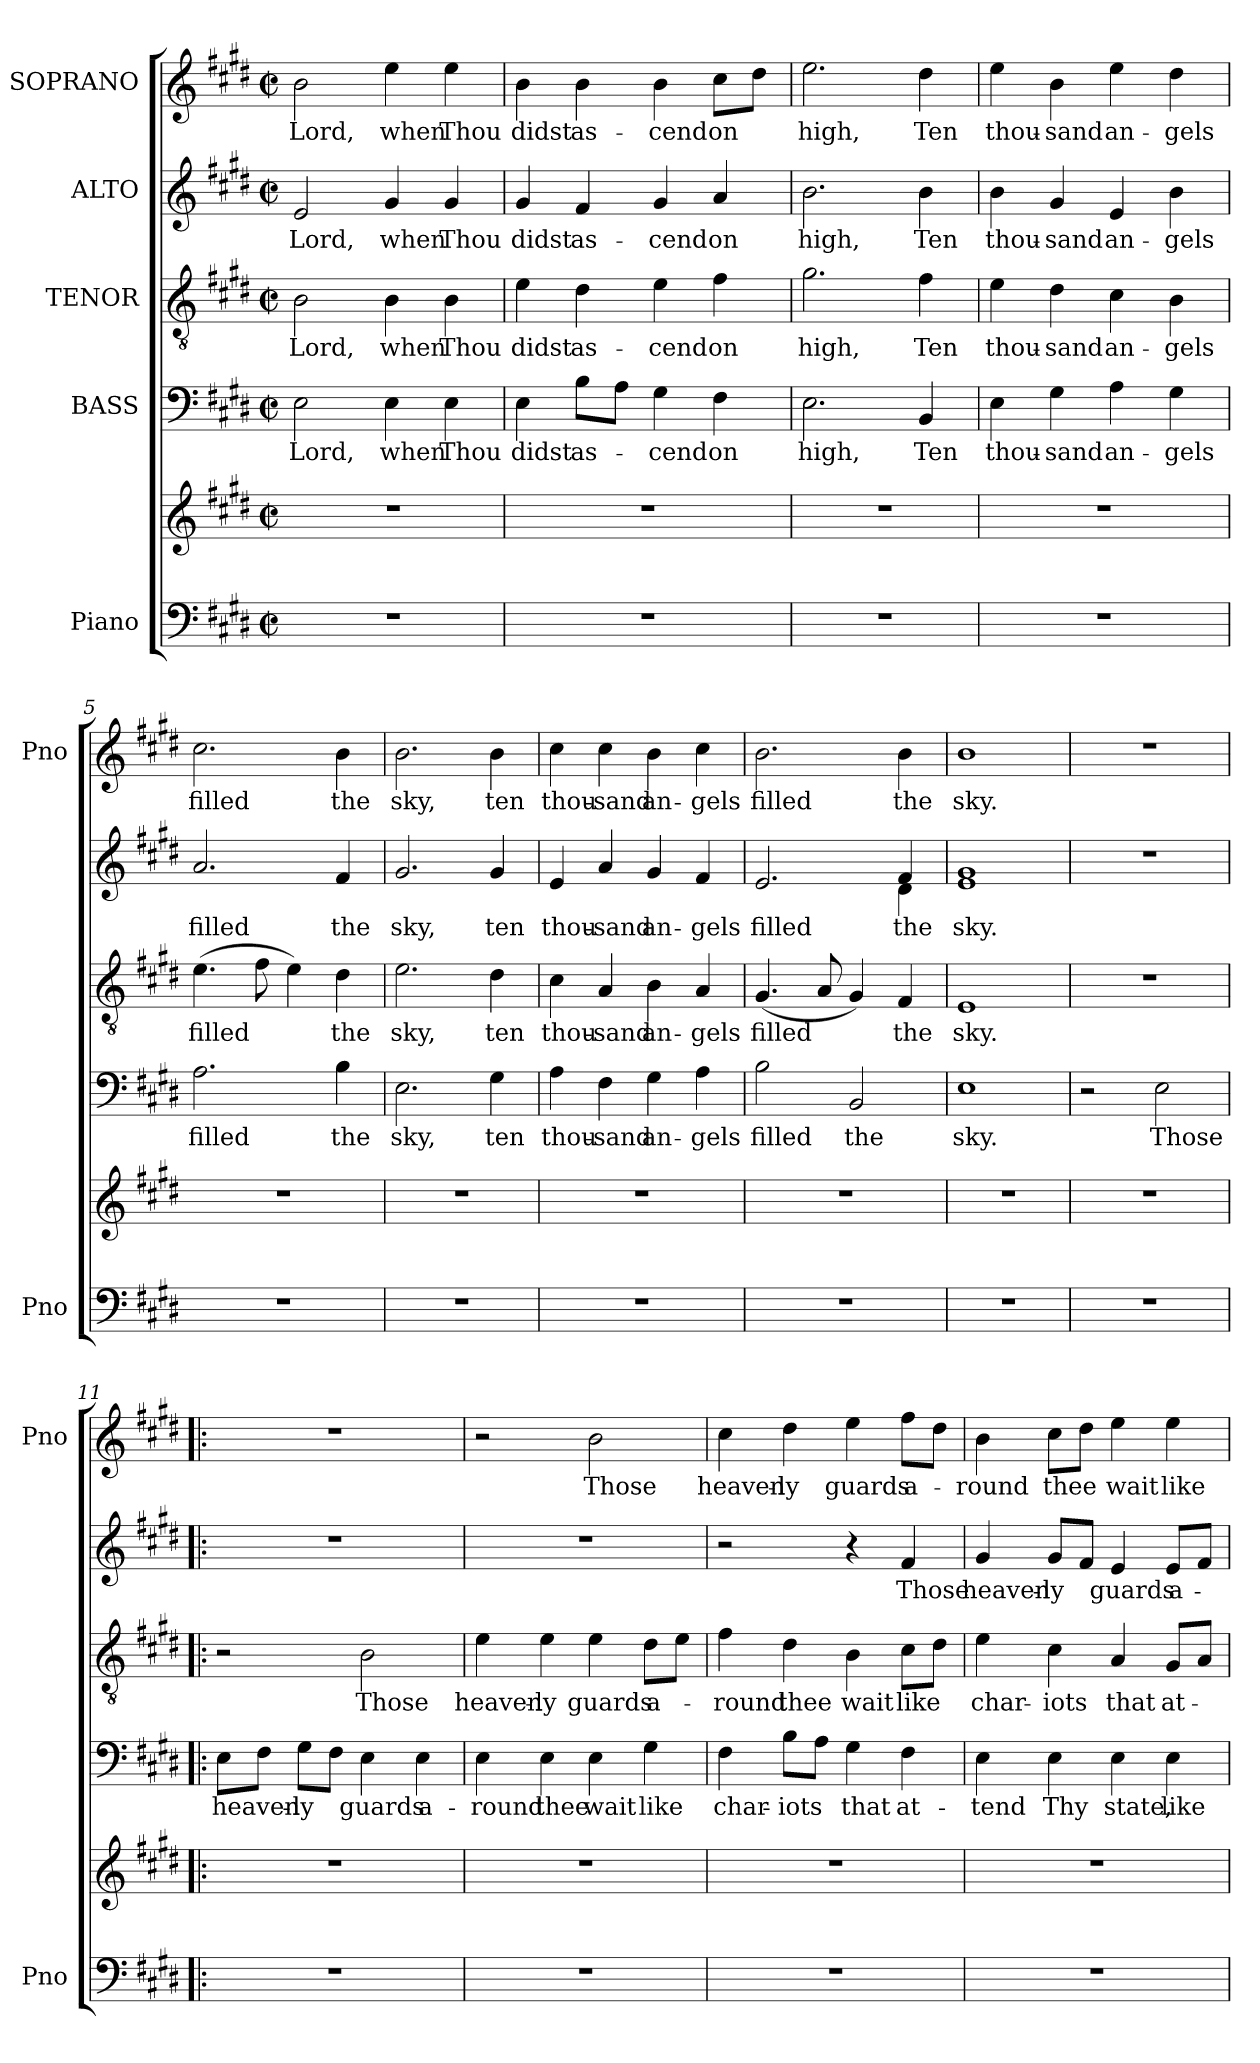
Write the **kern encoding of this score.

**kern	**kern	**kern	**text	**kern	**text	**kern	**text	**kern	**text
*part5	*part5	*part4	*part4	*part3	*part3	*part2	*part2	*part1	*part1
*staff6	*staff5	*staff4	*staff4	*staff3	*staff3	*staff2	*staff2	*staff1	*staff1
*I"Piano	*	*I"BASS	*	*I"TENOR	*	*I"ALTO	*	*I"SOPRANO	*
*I'Pno	*	*	*	*	*	*	*	*I'Pno	*
*clefF4	*clefG2	*clefF4	*	*clefGv2	*	*clefG2	*	*clefG2	*
*k[f#c#g#d#]	*k[f#c#g#d#]	*k[f#c#g#d#]	*	*k[f#c#g#d#]	*	*k[f#c#g#d#]	*	*k[f#c#g#d#]	*
*E:	*E:	*E:	*	*E:	*	*E:	*	*E:	*
*M2/2	*M2/2	*M2/2	*	*M2/2	*	*M2/2	*	*M2/2	*
*met(c|)	*met(c|)	*met(c|)	*	*met(c|)	*	*met(c|)	*	*met(c|)	*
=1	=1	=1	=1	=1	=1	=1	=1	=1	=1
1r	1r	2E\	Lord,	2B\	Lord,	2e/	Lord,	2b\	Lord,
.	.	4E\	when	4B\	when	4g#/	when	4ee\	when
.	.	4E\	Thou	4B\	Thou	4g#/	Thou	4ee\	Thou
=2	=2	=2	=2	=2	=2	=2	=2	=2	=2
1r	1r	4E\	didst	4e\	didst	4g#/	didst	4b\	didst
.	.	8B\L	as-	4d#\	as-	4f#/	as-	4b\	as-
.	.	8A\J	.	.	.	.	.	.	.
.	.	4G#\	-cend	4e\	-cend	4g#/	-cend	4b\	-cend
.	.	4F#\	on	4f#\	on	4a/	on	8cc#\L	on
.	.	.	.	.	.	.	.	8dd#\J	.
=3	=3	=3	=3	=3	=3	=3	=3	=3	=3
1r	1r	2.E\	high,	2.g#\	high,	2.b\	high,	2.ee\	high,
.	.	4BB/	Ten	4f#\	Ten	4b\	Ten	4dd#\	Ten
=4	=4	=4	=4	=4	=4	=4	=4	=4	=4
1r	1r	4E\	thou-	4e\	thou-	4b\	thou-	4ee\	thou-
.	.	4G#\	-sand	4d#\	-sand	4g#/	-sand	4b\	-sand
.	.	4A\	an-	4c#\	an-	4e/	an-	4ee\	an-
.	.	4G#\	-gels	4B\	-gels	4b\	-gels	4dd#\	-gels
=5	=5	=5	=5	=5	=5	=5	=5	=5	=5
1r	1r	2.A\	filled	(4.e\	filled	2.a/	filled	2.cc#\	filled
.	.	.	.	8f#\	.	.	.	.	.
.	.	.	.	4e\)	.	.	.	.	.
.	.	4B\	the	4d#\	the	4f#/	the	4b\	the
!!LO:LB:g=z
=6	=6	=6	=6	=6	=6	=6	=6	=6	=6
1r	1r	2.E\	sky,	2.e\	sky,	2.g#/	sky,	2.b\	sky,
.	.	4G#\	ten	4d#\	ten	4g#/	ten	4b\	ten
=7	=7	=7	=7	=7	=7	=7	=7	=7	=7
1r	1r	4A\	thou-	4c#\	thou-	4e/	thou-	4cc#\	thou-
.	.	4F#\	-sand	4A/	-sand	4a/	-sand	4cc#\	-sand
.	.	4G#\	an-	4B\	an-	4g#/	an-	4b\	an-
.	.	4A\	-gels	4A/	-gels	4f#/	-gels	4cc#\	-gels
=8	=8	=8	=8	=8	=8	=8	=8	=8	=8
*	*	*	*	*	*	*^	*	*	*
1r	1r	2B\	filled	(4.G#/	filled	2.e/	2.ryy	filled	2.b\	filled
.	.	.	.	8A/	.	.	.	.	.	.
.	.	2BB/	the	4G#/)	.	.	.	.	.	.
.	.	.	.	4F#/	the	4f#/	4d#\	the	4b\	the
*	*	*	*	*	*	*v	*v	*	*	*
=9	=9	=9	=9	=9	=9	=9	=9	=9	=9
1r	1r	1E	sky.	1E	sky.	1e 1g#	sky.	1b	sky.
=10	=10	=10	=10	=10	=10	=10	=10	=10	=10
1r	1r	2r	.	1r	.	1r	.	1r	.
.	.	2E\	Those	.	.	.	.	.	.
=11!|:	=11!|:	=11!|:	=11!|:	=11!|:	=11!|:	=11!|:	=11!|:	=11!|:	=11!|:
1r	1r	8E\L	heaven-	2r	.	1r	.	1r	.
.	.	8F#\J	.	.	.	.	.	.	.
.	.	8G#\L	-ly	.	.	.	.	.	.
.	.	8F#\J	.	.	.	.	.	.	.
.	.	4E\	guards	2B\	Those	.	.	.	.
.	.	4E\	a-	.	.	.	.	.	.
!!LO:LB:g=z
=12	=12	=12	=12	=12	=12	=12	=12	=12	=12
1r	1r	4E\	-round	4e\	heaven-	1r	.	2r	.
.	.	4E\	thee	4e\	-ly	.	.	.	.
.	.	4E\	wait	4e\	guards	.	.	2b\	Those
.	.	4G#\	like	8d#\L	a-	.	.	.	.
.	.	.	.	8e\J	.	.	.	.	.
=13	=13	=13	=13	=13	=13	=13	=13	=13	=13
1r	1r	4F#\	char-	4f#\	-round	2r	.	4cc#\	heaven-
.	.	8B\L	-iots	4d#\	thee	.	.	4dd#\	-ly
.	.	8A\J	.	.	.	.	.	.	.
.	.	4G#\	that	4B\	wait	4r	.	4ee\	guards
.	.	4F#\	at-	8c#\L	like	4f#/	Those	8ff#\L	a-
.	.	.	.	8d#\J	.	.	.	8dd#\J	.
=14	=14	=14	=14	=14	=14	=14	=14	=14	=14
1r	1r	4E\	-tend	4e\	char-	4g#/	heaven-	4b\	-round
.	.	4E\	Thy	4c#\	-iots	8g#/L	-ly	8cc#\L	thee
.	.	.	.	.	.	8f#/J	.	8dd#\J	.
.	.	4E\	state,	4A/	that	4e/	guards	4ee\	wait
.	.	4E\	like	8G#/L	at-	8e/L	a-	4ee\	like
.	.	.	.	8A/J	.	8f#/J	.	.	.
=	=	=	=	=	=	=	=	=	=
*-	*-	*-	*-	*-	*-	*-	*-	*-	*-
